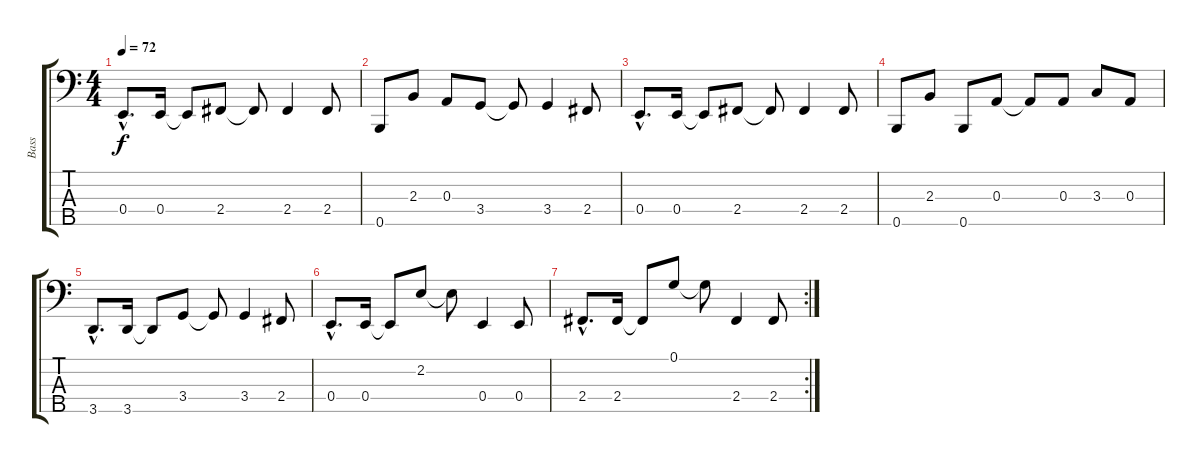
\track ("Bass" "Bass") {instrument electricbasspick}
\staff {score tabs}
\tuning (G2 D2 A1 E1 B0) {hide}
\ts (4 4)
\tempo 72
\clef f4
\ks c
0.4{hac}.8{d dy f} 0.4.16 0.4{t}.8 2.4.8 2.4{t}.8 2.4.4 2.4.8 |
0.5.8 2.3.8 0.3.8 3.4.8 3.4{t}.8 3.4.4 2.4.8 |
0.4{hac}.8{d} 0.4.16 0.4{t}.8 2.4.8 2.4{t}.8 2.4.4 2.4.8 |
0.5.8 2.3.8 0.5.8 0.3.8 0.3{t}.8 0.3.8 3.3.8 0.3.8 |
3.5{hac}.8{d} 3.5.16 3.5{t}.8 3.4.8 3.4{t}.8 3.4.4 2.4.8 |
0.4{hac}.8{d} 0.4.16 0.4{t}.8 2.2.8 2.2{t}.8 0.4.4 0.4.8 |
\rc 2
2.4{hac}.8{d} 2.4.16 2.4{t}.8 0.1.8 0.1{t}.8 2.4.4 2.4.8
